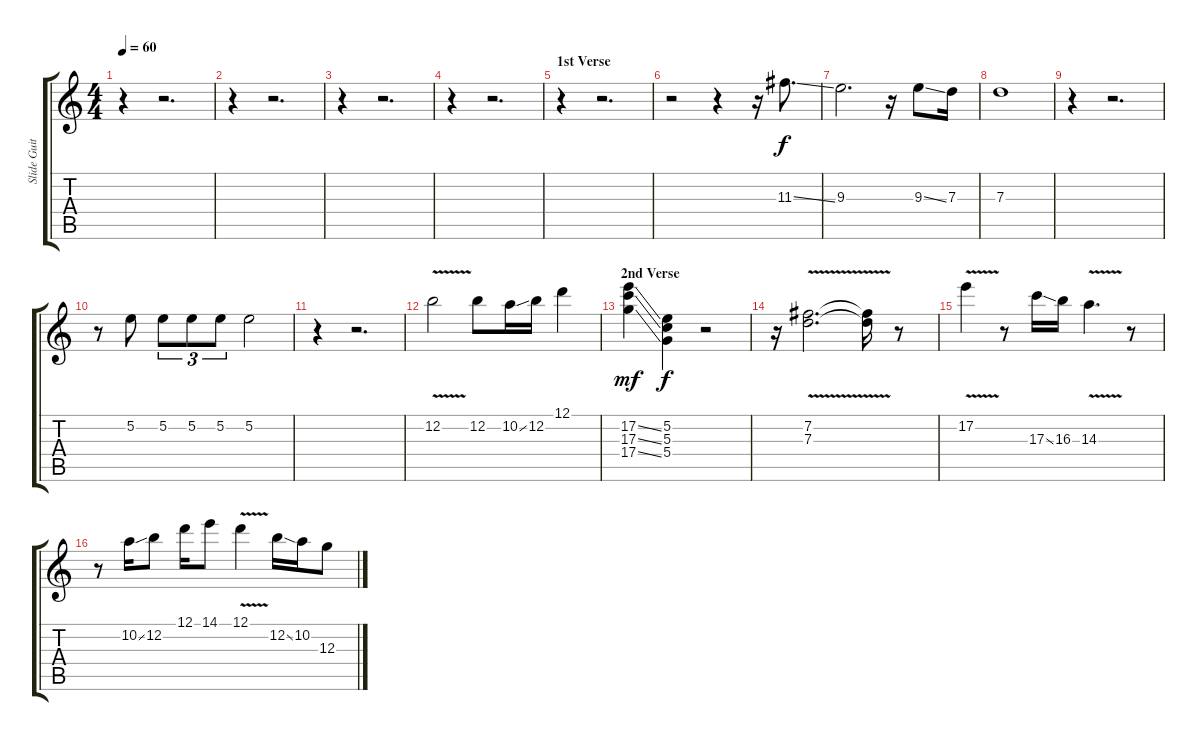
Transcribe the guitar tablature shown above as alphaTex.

\track ("Slide Guitar in Open G" "Slide Guit") {instrument electricguitarjazz}
\staff {score tabs}
\tuning (D4 B3 G3 D3 G2 D2) {hide}
\ts (4 4)
\tempo 60
\clef g2
\ks c
r.4{dy f} r.2{d} |
r.4 r.2{d} |
r.4 r.2{d} |
r.4 r.2{d} |
\section ("" "1st Verse")
r.4 r.2{d} |
r.2 r.4 r.16 11.3{ss}.8{d} |
9.3.2{d} r.16 9.3{ss}.8 7.3.16 |
7.3.1 |
r.4 r.2{d} |
r.8 5.2.8 5.2.8{tu (3 2)} 5.2.8{tu (3 2)} 5.2.8{tu (3 2)} 5.2.2 |
r.4 r.2{d} |
12.2{v}.2 12.2.8 10.2{ss}.16 12.2.16 12.1.4 |
\section ("" "2nd Verse")
(17.2{ss} 17.3{ss} 17.4{ss}).4{dy mf} (5.2 5.3 5.4).4{dy f} r.2 |
r.16 (7.2{v} 7.3{v}).2{d} (7.2{t} 7.3{t}).16 r.8 |
17.2{v}.4 r.8 17.3{ss}.16 16.3.16 14.3{v}.4{d} r.8 |
r.8 10.2{ss}.16 12.2.8 12.1.16 14.1.8 12.1{v}.4 12.2{ss}.16 10.2.16 12.3.8
